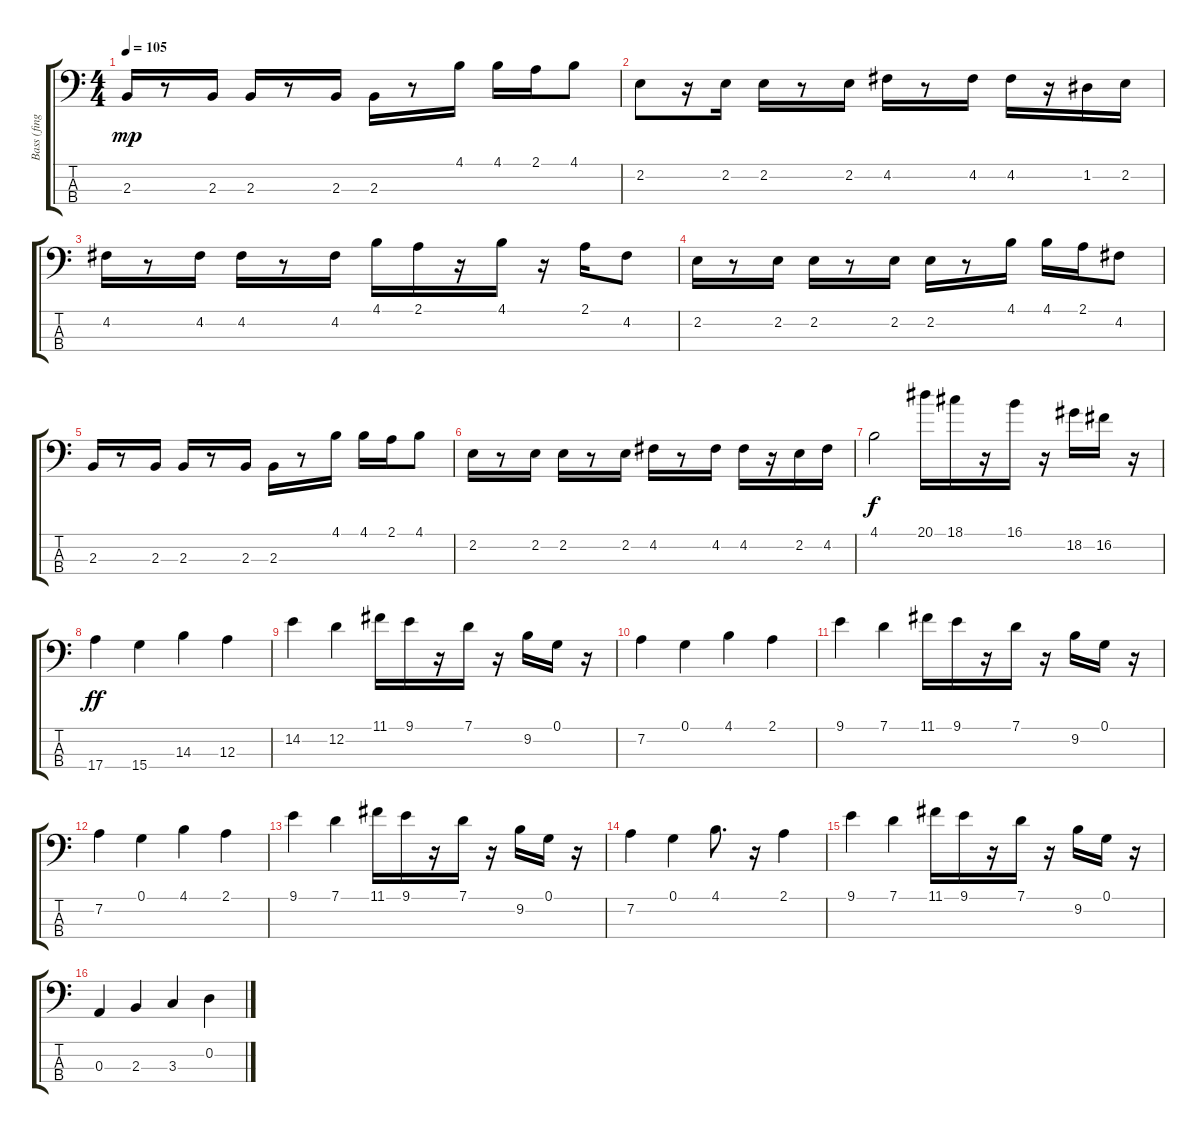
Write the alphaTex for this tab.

\track ("Bass (finger)" "Bass (fing") {instrument electricbassfinger}
\staff {score tabs}
\tuning (G2 D2 A1 E1) {hide}
\ts (4 4)
\tempo 105
\clef f4
\ks c
2.3.16{dy mp} r.8 2.3.16 2.3.16 r.8 2.3.16 2.3.16 r.8 4.1.16 4.1.16 2.1.16 4.1.8 |
2.2.8 r.16 2.2.16 2.2.16 r.8 2.2.16 4.2.16 r.8 4.2.16 4.2.16 r.16 1.2.16 2.2.16 |
4.2.16 r.8 4.2.16 4.2.16 r.8 4.2.16 4.1.16 2.1.16 r.16 4.1.16 r.16 2.1.16 4.2.8 |
2.2.16 r.8 2.2.16 2.2.16 r.8 2.2.16 2.2.16 r.8 4.1.16 4.1.16 2.1.16 4.2.8 |
2.3.16 r.8 2.3.16 2.3.16 r.8 2.3.16 2.3.16 r.8 4.1.16 4.1.16 2.1.16 4.1.8 |
2.2.16 r.8 2.2.16 2.2.16 r.8 2.2.16 4.2.16 r.8 4.2.16 4.2.16 r.16 2.2.16 4.2.16 |
4.1.2{dy f} 20.1.16 18.1.16 r.16 16.1.16 r.16 18.2.16 16.2.16 r.16 |
17.4.4{dy ff} 15.4.4 14.3.4 12.3.4 |
14.2.4 12.2.4 11.1.16 9.1.16 r.16 7.1.16 r.16 9.2.16 0.1.16 r.16 |
7.2.4 0.1.4 4.1.4 2.1.4 |
9.1.4 7.1.4 11.1.16 9.1.16 r.16 7.1.16 r.16 9.2.16 0.1.16 r.16 |
7.2.4 0.1.4 4.1.4 2.1.4 |
9.1.4 7.1.4 11.1.16 9.1.16 r.16 7.1.16 r.16 9.2.16 0.1.16 r.16 |
7.2.4 0.1.4 4.1.8{d} r.16 2.1.4 |
9.1.4 7.1.4 11.1.16 9.1.16 r.16 7.1.16 r.16 9.2.16 0.1.16 r.16 |
0.3.4 2.3.4 3.3.4 0.2.4
